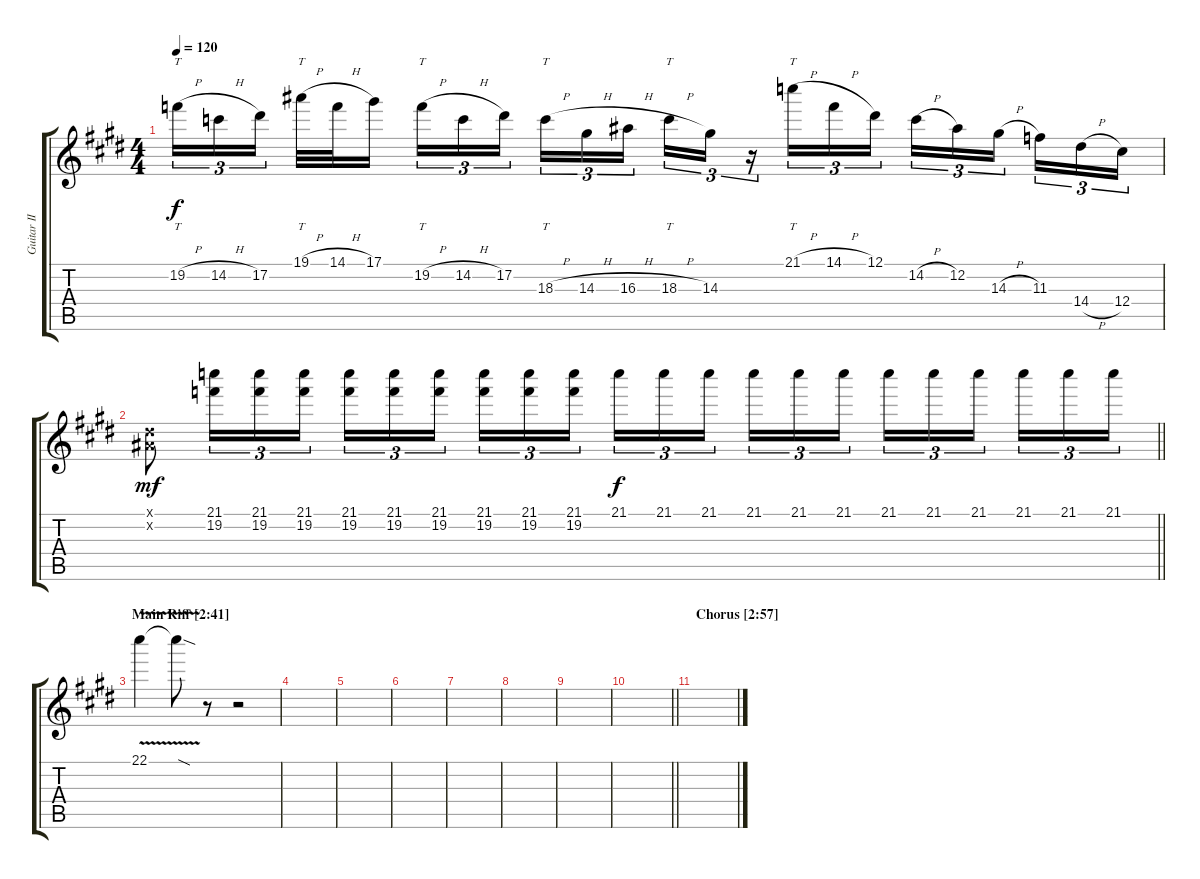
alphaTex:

\track ("Guitar II" "Guitar II") {instrument distortionguitar}
\staff {score tabs}
\tuning (Eb4 Bb3 Gb3 Db3 Ab2 Db2) {hide}
\ts (4 4)
\tempo 120
\clef g2
\ks c#minor
19.2{h}.16{tt tu (3 2) dy f} 14.2{h}.16{tu (3 2)} 17.2.16{tu (3 2) beam splitsecondary} 19.1{h}.32{tt} 14.1{h}.32 17.1.16 19.2{h}.16{tt tu (3 2)} 14.2{h}.16{tu (3 2)} 17.2.16{tu (3 2) beam splitsecondary} 18.3{h}.16{tt tu (3 2)} 14.3{h}.16{tu (3 2)} 16.3{h}.16{tu (3 2)} 18.3{h}.16{tt tu (3 2)} 14.3.16{tu (3 2)} r.16{tu (3 2)} 21.1{h}.16{tt tu (3 2)} 14.1{h}.16{tu (3 2)} 12.1.16{tu (3 2)} 14.2{h}.16{tu (3 2)} 12.2.16{tu (3 2)} 14.3{h}.16{tu (3 2) beam splitsecondary} 11.3.16{tu (3 2)} 14.4{h}.16{tu (3 2)} 12.4.16{tu (3 2)} |
\barLineRight lightlight
(0.1{x} 0.2{x}).8{dy mf} (21.1 19.2).16{tu (3 2)} (21.1 19.2).16{tu (3 2)} (21.1 19.2).16{tu (3 2)} (21.1 19.2).16{tu (3 2)} (21.1 19.2).16{tu (3 2)} (21.1 19.2).16{tu (3 2) beam splitsecondary} (21.1 19.2).16{tu (3 2)} (21.1 19.2).16{tu (3 2)} (21.1 19.2).16{tu (3 2)} 21.1.16{tu (3 2) dy f} 21.1.16{tu (3 2)} 21.1.16{tu (3 2) beam splitsecondary} 21.1.16{tu (3 2)} 21.1.16{tu (3 2)} 21.1.16{tu (3 2)} 21.1.16{tu (3 2)} 21.1.16{tu (3 2)} 21.1.16{tu (3 2) beam splitsecondary} 21.1.16{tu (3 2)} 21.1.16{tu (3 2)} 21.1.16{tu (3 2)} |
\section ("" "Main Riff [2:41]")
22.1{v}.4 22.1{sod t}.8 r.8 r.2 |
|
|
|
|
|
|
\barLineRight lightlight
|
\section ("" "Chorus [2:57]")
